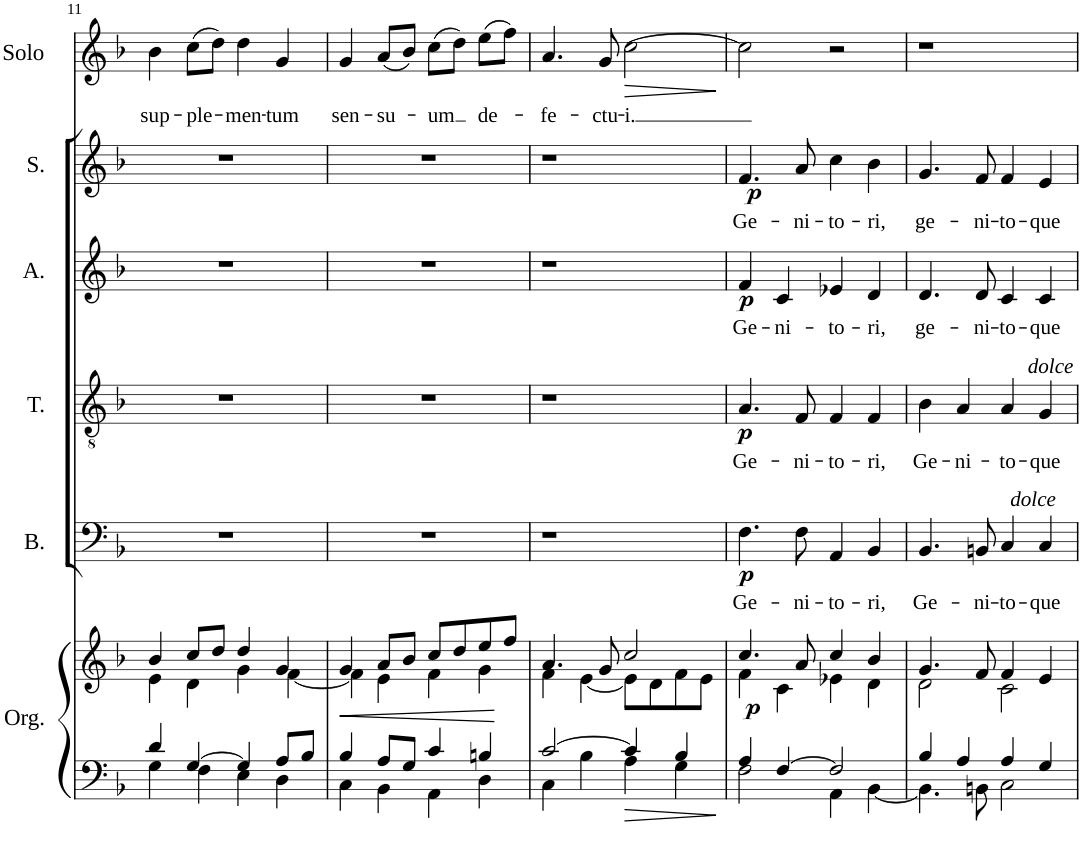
**kern	**kern	**dynam	**kern	**text	**dynam	**kern	**text	**dynam	**kern	**text	**dynam	**kern	**text	**dynam	**kern	**text	**dynam
*part6	*part6	*part6	*part5	*part5	*part5	*part4	*part4	*part4	*part3	*part3	*part3	*part2	*part2	*part2	*part1	*part1	*part1
*staff7	*staff6	*staff6/7	*staff5	*staff5	*staff5	*staff4	*staff4	*staff4	*staff3	*staff3	*staff3	*staff2	*staff2	*staff2	*staff1	*staff1	*staff1
*I"Orgue	*	*	*I"Bass	*	*	*I"Ténor	*	*	*I"Alto	*	*	*I"Soprano	*	*	*I"Solo	*	*
*I'Org.	*	*	*I'B.	*	*	*I'T.	*	*	*I'A.	*	*	*I'S.	*	*	*I'Solo	*	*
!!LO:PB:g=z
*clefF4	*clefG2	*	*clefF4	*	*	*clefGv2	*	*	*clefG2	*	*	*clefG2	*	*	*clefG2	*	*
*k[b-]	*k[b-]	*	*k[b-]	*	*	*k[b-]	*	*	*k[b-]	*	*	*k[b-]	*	*	*k[b-]	*	*
*F:	*F:	*	*F:	*	*	*F:	*	*	*F:	*	*	*F:	*	*	*F:	*	*
*M2/2	*M2/2	*	*M2/2	*	*	*M2/2	*	*	*M2/2	*	*	*M2/2	*	*	*M2/2	*	*
=11	=11	=11	=11	=11	=11	=11	=11	=11	=11	=11	=11	=11	=11	=11	=11	=11	=11
*^	*^	*	*	*	*	*	*	*	*	*	*	*	*	*	*	*	*
!	!	!	!	!	!	!	!	!	!	!	!	!	!	!	!	!	!	!LO:LY:b	!
4d/	4G\	4b-/	4e\	.	1r	.	.	1r	.	.	1r	.	.	1r	.	.	4b-\	sup-	.
!	!	!	!	!	!	!	!	!	!	!	!	!	!	!	!	!	!	!LO:LY:b	!
[4G/	4F\	8cc/L	4d\	.	.	.	.	.	.	.	.	.	.	.	.	.	(8cc\L	-ple-	.
.	.	8dd/J	.	.	.	.	.	.	.	.	.	.	.	.	.	.	8dd\J)	.	.
!	!	!	!	!	!	!	!	!	!	!	!	!	!	!	!	!	!	!LO:LY:b	!
4G/]	4E\	4dd/	4g\	.	.	.	.	.	.	.	.	.	.	.	.	.	4dd\	-men-	.
!	!	!	!	!	!	!	!	!	!	!	!	!	!	!	!	!	!	!LO:LY:b	!
8A/L	4D\	4g/	[4f\	.	.	.	.	.	.	.	.	.	.	.	.	.	4g/	-tum	.
8B-/J	.	.	.	.	.	.	.	.	.	.	.	.	.	.	.	.	.	.	.
=12	=12	=12	=12	=12	=12	=12	=12	=12	=12	=12	=12	=12	=12	=12	=12	=12	=12	=12	=12
!	!	!	!	!LO:HP:b	!	!	!	!	!	!	!	!	!	!	!	!	!	!LO:LY:b	!
4B-/	4C\	4g/	4f\]	<	1r	.	.	1r	.	.	1r	.	.	1r	.	.	4g/	sen-	.
!	!	!	!	!	!	!	!	!	!	!	!	!	!	!	!	!	!	!LO:LY:b	!
8A/L	4BB-\	8a/L	4e\	.	.	.	.	.	.	.	.	.	.	.	.	.	(8a/L	-su-	.
8G/J	.	8b-/J	.	.	.	.	.	.	.	.	.	.	.	.	.	.	8b-/J)	.	.
!	!	!	!	!	!	!	!	!	!	!	!	!	!	!	!	!	!	!LO:LY:b	!
4c/	4AA\	8cc/L	4f\	.	.	.	.	.	.	.	.	.	.	.	.	.	(8cc\L	-um	.
.	.	8dd/	.	.	.	.	.	.	.	.	.	.	.	.	.	.	8dd\J)	.	.
!	!	!	!	!	!	!	!	!	!	!	!	!	!	!	!	!	!	!LO:LY:b	!
4Bn/	4D\	8ee/	4g\	.	.	.	.	.	.	.	.	.	.	.	.	.	(8ee\L	de-	.
.	.	8ff/J	.	[	.	.	.	.	.	.	.	.	.	.	.	.	8ff\J)	.	.
=13	=13	=13	=13	=13	=13	=13	=13	=13	=13	=13	=13	=13	=13	=13	=13	=13	=13	=13	=13
!	!	!	!	!	!	!	!	!	!	!	!	!	!	!	!	!	!	!LO:LY:b	!
[2c/	4C\	4.a/	4f\	.	1r	.	.	1r	.	.	1r	.	.	1r	.	.	4.a/	-fe-	.
.	4B-\	.	[4e\	.	.	.	.	.	.	.	.	.	.	.	.	.	.	.	.
!	!	!	!	!	!	!	!	!	!	!	!	!	!	!	!	!	!	!LO:LY:b	!
.	.	8g/	.	.	.	.	.	.	.	.	.	.	.	.	.	.	8g/	-ctu-	.
!	!	!	!	!	!	!	!	!	!	!	!	!	!	!	!	!	!	!LO:LY:b	!LO:HP:b
4c/]	4A\	2cc/	8e\L]	.	.	.	.	.	.	.	.	.	.	.	.	.	[2cc\	-i.	>
.	.	.	8d\	.	.	.	.	.	.	.	.	.	.	.	.	.	.	.	.
4B-/	4G\	.	8f\	.	.	.	.	.	.	.	.	.	.	.	.	.	.	.	.
.	.	.	8e\J	.	.	.	.	.	.	.	.	.	.	.	.	.	.	.	.
*v	*v	*	*	*	*	*	*	*	*	*	*	*	*	*	*	*	*	*	*
*	*v	*v	*	*	*	*	*	*	*	*	*	*	*	*	*	*	*	*
.	.	.	.	.	.	.	.	.	.	.	.	.	.	.	.	.	]
=14	=14	=14	=14	=14	=14	=14	=14	=14	=14	=14	=14	=14	=14	=14	=14	=14	=14
*^	*^	*	*	*	*	*	*	*	*	*	*	*	*	*	*	*	*
!	!	!	!	!LO:DY:b	!	!LO:LY:b	!LO:DY:b	!	!LO:LY:b	!LO:DY:b	!	!LO:LY:b	!LO:DY:b	!	!LO:LY:b	!LO:DY:b	!	!	!
4A/	2F\	4.cc/	4f\	p	4.F\	Ge-	p	4.A/	Ge-	p	4f/	Ge-	p	4.f/	Ge-	p	2cc\]	.	.
!	!	!	!	!	!	!	!	!	!	!	!	!LO:LY:b	!	!	!	!	!	!	!
[4F/	.	.	4c\	.	.	.	.	.	.	.	4c/	-ni-	.	.	.	.	.	.	.
!	!	!	!	!	!	!LO:LY:b	!	!	!LO:LY:b	!	!	!	!	!	!LO:LY:b	!	!	!	!
.	.	8a/	.	.	8F\	-ni-	.	8F/	-ni-	.	.	.	.	8a/	-ni-	.	.	.	.
!	!	!	!	!	!	!LO:LY:b	!	!	!LO:LY:b	!	!	!LO:LY:b	!	!	!LO:LY:b	!	!	!	!
2F/]	4AA\	4cc/	4e-X\	.	4AA/	-to-	.	4F/	-to-	.	4e-X/	-to-	.	4cc\	-to-	.	2r	.	.
!	!	!	!	!	!	!LO:LY:b	!	!	!LO:LY:b	!	!	!LO:LY:b	!	!	!LO:LY:b	!	!	!	!
.	[4BB-\	4b-/	4d\	.	4BB-/	-ri,	.	4F/	-ri,	.	4d/	-ri,	.	4b-\	-ri,	.	.	.	.
=15	=15	=15	=15	=15	=15	=15	=15	=15	=15	=15	=15	=15	=15	=15	=15	=15	=15	=15	=15
!	!	!	!	!	!	!LO:LY:b	!	!	!LO:LY:b	!	!	!LO:LY:b	!	!	!LO:LY:b	!	!	!	!
4B-/	4.BB-\]	4.g/	2d\	.	4.BB-/	Ge-	.	4B-\	Ge-	.	4.d/	ge-	.	4.g/	ge-	.	1r	.	.
!	!	!	!	!	!	!	!	!	!LO:LY:b	!	!	!	!	!	!	!	!	!	!
4A/	.	.	.	.	.	.	.	4A/	-ni-	.	.	.	.	.	.	.	.	.	.
!	!	!	!	!	!	!LO:LY:b	!	!	!	!	!	!LO:LY:b	!	!	!LO:LY:b	!	!	!	!
.	8BBn\	8f/	.	.	8BBn/	-ni-	.	.	.	.	8d/	-ni-	.	8f/	-ni-	.	.	.	.
!	!	!	!	!	!	!LO:LY:b	!	!	!LO:LY:b	!	!	!LO:LY:b	!	!	!LO:LY:b	!	!	!	!
4A/	2C\	4f/	2c\	.	4C/	-to-	.	4A/	-to-	.	4c/	-to-	.	4f/	-to-	.	.	.	.
!	!	!	!	!	!LO:TX:a:i:t=dolce	!	!	!	!	!	!	!	!	!	!	!	!	!	!
!	!	!	!	!	!	!LO:LY:b	!	!	!LO:LY:b	!	!	!LO:LY:b	!	!	!LO:LY:b	!	!	!	!
4G/	.	4e/	.	.	4C/	-que	.	4G/	-que	.	4c/	-que	.	4e/	-que	.	.	.	.
*v	*v	*	*	*	*	*	*	*	*	*	*	*	*	*	*	*	*	*	*
*	*v	*v	*	*	*	*	*	*	*	*	*	*	*	*	*	*	*	*
!	!	!	!	!	!	!LO:TX:a:i:t=dolce	!	!	!	!	!	!	!	!	!	!	!
=	=	=	=	=	=	=	=	=	=	=	=	=	=	=	=	=	=
*-	*-	*-	*-	*-	*-	*-	*-	*-	*-	*-	*-	*-	*-	*-	*-	*-	*-
